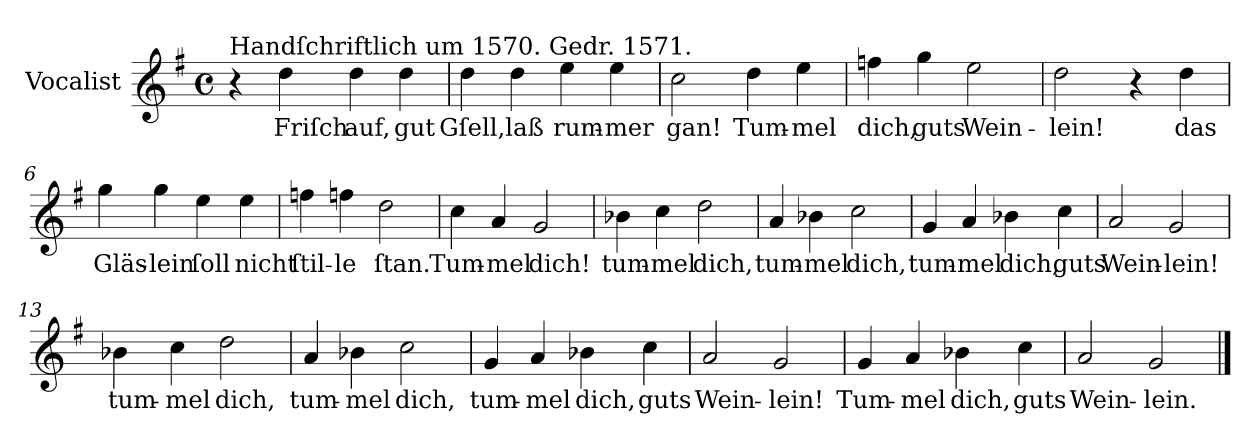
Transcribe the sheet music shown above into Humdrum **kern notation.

**kern	**text
*part1	*part1
*staff1	*staff1
*I"Vocalist	*
*k[f#]	*
*G:	*
*M4/4	*
*met(c)	*
=1	=1
!LO:TX:a:t=Handſchriftlich um 1570. Gedr. 1571.	!
4r	.
4dd	Friſch
4dd	auf,
4dd	gut
=2	=2
4dd	Gſell,
4dd	laß
4ee	rum-
4ee	-mer
=3	=3
2cc	gan!
4dd	Tum-
4ee	-mel
=4	=4
4ffn	dich,
4gg	guts
2ee	Wein-
=5	=5
2dd	-lein!
4r	.
4dd	das
=6	=6
4gg	Gläs-
4gg	-lein
4ee	ſoll
4ee	nicht
=7	=7
4ffn	ſtil-
4ffn	-le
2dd	ſtan.
=8	=8
4cc	Tum-
4a	-mel
2g	dich!
=9	=9
4b-X	tum-
4cc	-mel
2dd	dich,
=10	=10
4a	tum-
4b-X	-mel
2cc	dich,
=11	=11
4g	tum-
4a	-mel
4b-X	dich,
4cc	guts
=12	=12
2a	Wein-
2g	-lein!
=13	=13
4b-X	tum-
4cc	-mel
2dd	dich,
=14	=14
4a	tum-
4b-X	-mel
2cc	dich,
=15	=15
4g	tum-
4a	-mel
4b-X	dich,
4cc	guts
=16	=16
2a	Wein-
2g	-lein!
=17	=17
4g	Tum-
4a	-mel
4b-X	dich,
4cc	guts
=18	=18
2a	Wein-
2g	-lein.
==	==
*-	*-
